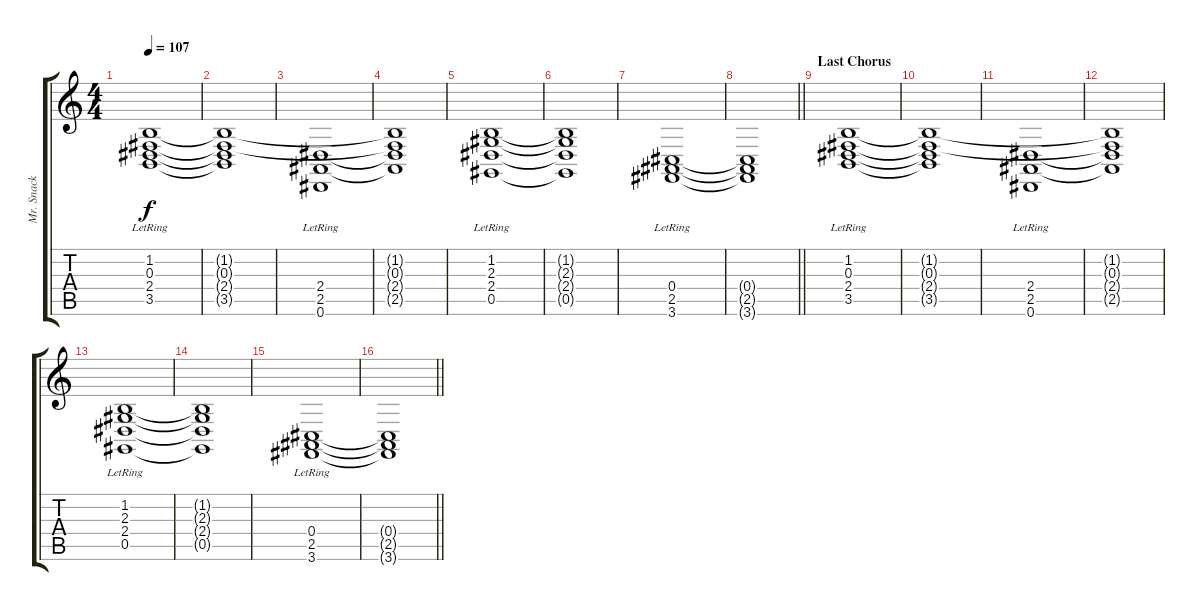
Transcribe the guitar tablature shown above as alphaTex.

\track ("Mr. Snack" "Mr. Snack") {instrument acousticgrandpiano}
\staff {score tabs}
\tuning (Eb4 Bb3 Gb3 Db3 Ab2 Eb2) {hide}
\ts (4 4)
\tempo 107
\clef g2
\ks c
(1.2{lr} 0.3{lr} 2.4{lr} 3.5{lr}).1{dy f} |
(1.2{t} 0.3{t} 2.4{t} 3.5{t}).1 |
(2.4{lr} 2.5{lr} 0.6{lr}).1 |
(1.2{t} 0.3{t} 2.4{t} 2.5{t}).1 |
(1.2 2.3{lr} 2.4{lr} 0.5).1 |
(1.2{t} 2.3{t} 2.4{t} 0.5{t}).1 |
(0.4{lr} 2.5{lr} 3.6{lr}).1 |
\barLineRight lightlight
(0.4{t} 2.5{t} 3.6{t}).1 |
\section ("" "Last Chorus")
(1.2{lr} 0.3{lr} 2.4{lr} 3.5{lr}).1 |
(1.2{t} 0.3{t} 2.4{t} 3.5{t}).1 |
(2.4{lr} 2.5{lr} 0.6{lr}).1 |
(1.2{t} 0.3{t} 2.4{t} 2.5{t}).1 |
(1.2 2.3{lr} 2.4{lr} 0.5).1 |
(1.2{t} 2.3{t} 2.4{t} 0.5{t}).1 |
(0.4{lr} 2.5{lr} 3.6{lr}).1 |
\barLineRight lightlight
(0.4{t} 2.5{t} 3.6{t}).1
